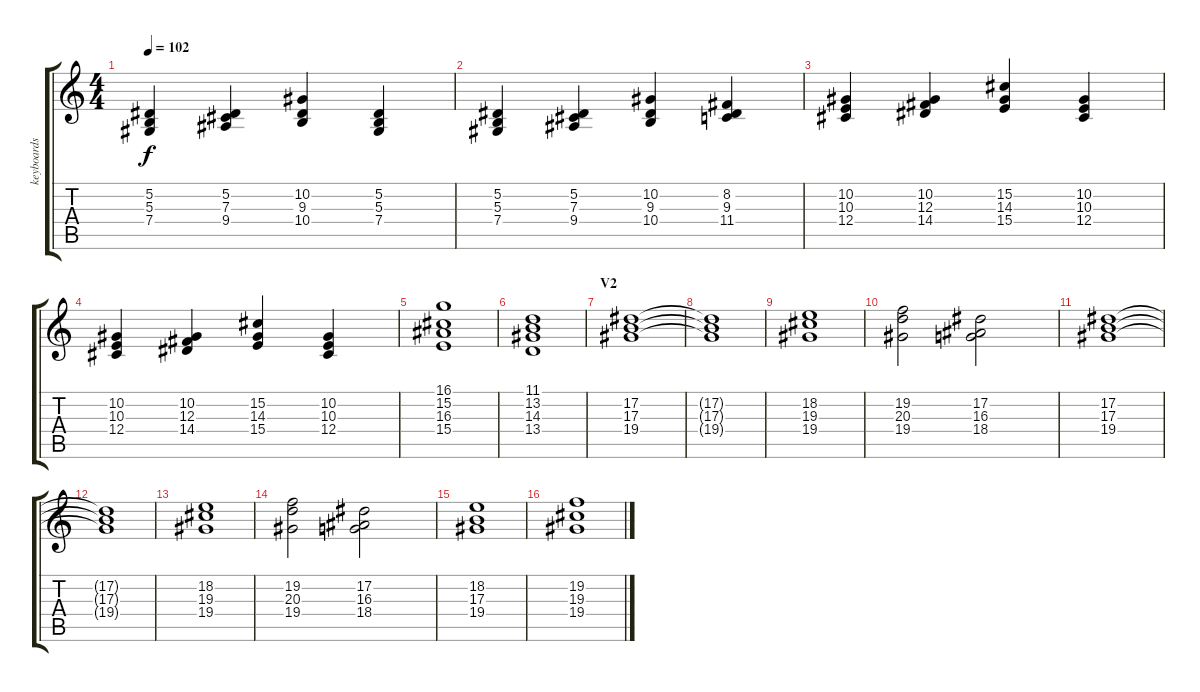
\track ("keyboards 1" "keyboards ") {instrument stringensemble1}
\staff {score tabs}
\tuning (Eb4 Bb3 Gb3 Db3 Ab2 Eb2) {hide}
\ts (4 4)
\tempo 102
\clef g2
\ks c
(5.2 5.3 7.4).4{dy f instrument choiraahs} (5.2 7.3 9.4).4 (10.2 9.3 10.4).4 (5.2 5.3 7.4).4 |
(5.2 5.3 7.4).4{instrument choiraahs} (5.2 7.3 9.4).4 (10.2 9.3 10.4).4 (8.2 9.3 11.4).4 |
(10.2 10.3 12.4).4{instrument choiraahs} (10.2 12.3 14.4).4 (15.2 14.3 15.4).4 (10.2 10.3 12.4).4 |
(10.2 10.3 12.4).4{instrument choiraahs} (10.2 12.3 14.4).4 (15.2 14.3 15.4).4 (10.2 10.3 12.4).4 |
(16.1 15.2 16.3 15.4).1{instrument choiraahs} |
(11.1 13.2 14.3 13.4).1{instrument choiraahs} |
\section ("" "V2")
(17.2 17.3 19.4).1{instrument stringensemble1} |
(17.2{t} 17.3{t} 19.4{t}).1 |
(18.2 19.3 19.4).1 |
(19.2 20.3 19.4).2{instrument choiraahs} (17.2 16.3 18.4).2 |
(17.2 17.3 19.4).1{instrument stringensemble1} |
(17.2{t} 17.3{t} 19.4{t}).1 |
(18.2 19.3 19.4).1 |
(19.2 20.3 19.4).2{instrument choiraahs} (17.2 16.3 18.4).2 |
(18.2 17.3 19.4).1{instrument stringensemble1} |
(19.2 19.3 19.4).1
